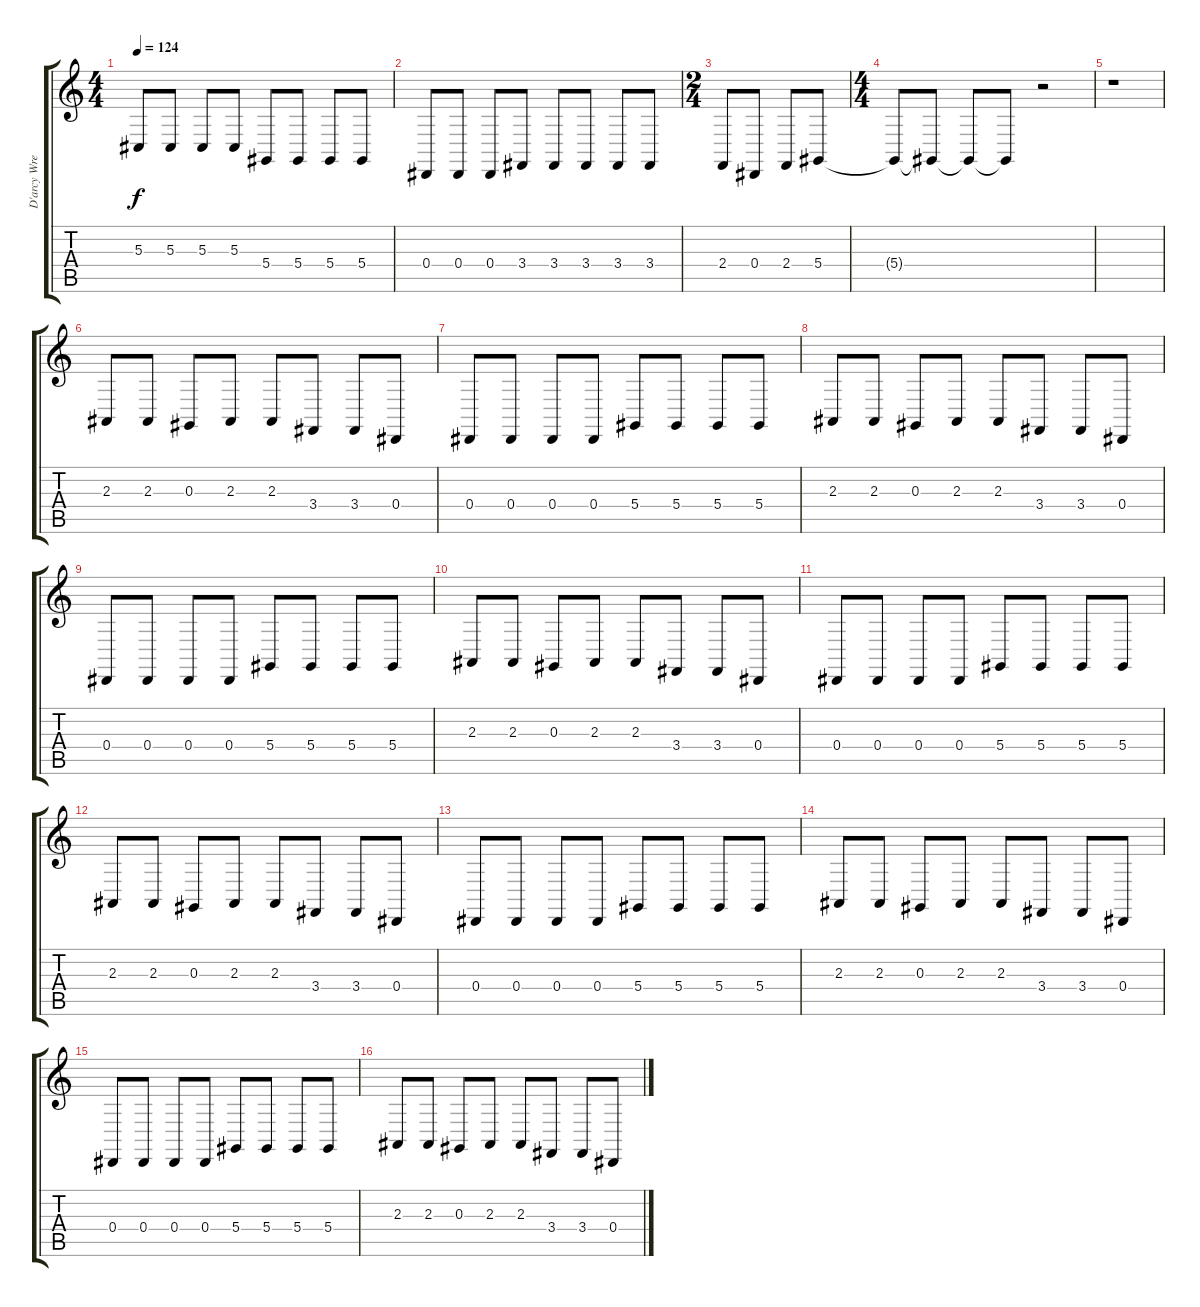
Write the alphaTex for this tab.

\track ("D'arcy Wretskzy" "D'arcy Wre") {instrument electricbasspick}
\staff {score tabs}
\tuning (Gb2 Db2 Ab1 Eb1 B0 E2) {hide}
\ts (4 4)
\tempo 124
\clef g2
\ks c
5.3.8{dy f} 5.3.8 5.3.8 5.3.8 5.4.8 5.4.8 5.4.8 5.4.8 |
0.4.8 0.4.8 0.4.8 3.4.8 3.4.8 3.4.8 3.4.8 3.4.8 |
\ts (2 4)
2.4.8 0.4.8 2.4.8 5.4.8 |
\ts (4 4)
5.4{t}.8 5.4{t}.8 5.4{t}.8 5.4{t}.8 r.2 |
r.1 |
2.3.8 2.3.8 0.3.8 2.3.8 2.3.8 3.4.8 3.4.8 0.4.8 |
0.4.8 0.4.8 0.4.8 0.4.8 5.4.8 5.4.8 5.4.8 5.4.8 |
2.3.8 2.3.8 0.3.8 2.3.8 2.3.8 3.4.8 3.4.8 0.4.8 |
0.4.8 0.4.8 0.4.8 0.4.8 5.4.8 5.4.8 5.4.8 5.4.8 |
2.3.8 2.3.8 0.3.8 2.3.8 2.3.8 3.4.8 3.4.8 0.4.8 |
0.4.8 0.4.8 0.4.8 0.4.8 5.4.8 5.4.8 5.4.8 5.4.8 |
2.3.8 2.3.8 0.3.8 2.3.8 2.3.8 3.4.8 3.4.8 0.4.8 |
0.4.8 0.4.8 0.4.8 0.4.8 5.4.8 5.4.8 5.4.8 5.4.8 |
2.3.8 2.3.8 0.3.8 2.3.8 2.3.8 3.4.8 3.4.8 0.4.8 |
0.4.8 0.4.8 0.4.8 0.4.8 5.4.8 5.4.8 5.4.8 5.4.8 |
2.3.8 2.3.8 0.3.8 2.3.8 2.3.8 3.4.8 3.4.8 0.4.8
